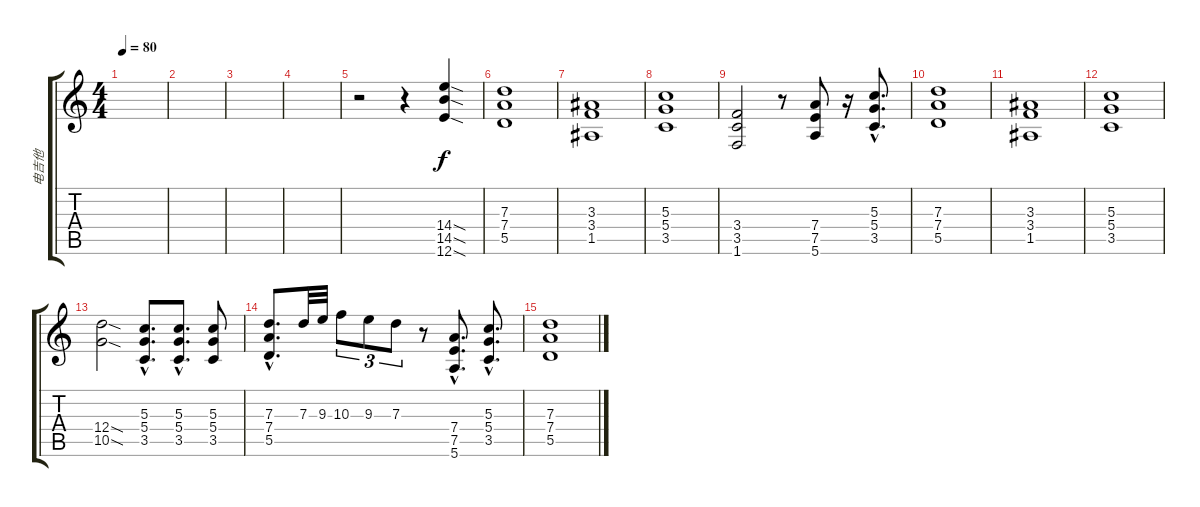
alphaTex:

\track ("电吉他" "电吉他") {instrument overdrivenguitar}
\staff {score tabs}
\tuning (E4 B3 G3 D3 A2 E2) {hide}
\ts (4 4)
\tempo 80
\clef g2
\ks c
|
|
|
|
r.2 r.4 (14.4{sod} 14.5{sod} 12.6{sod}).4 |
(7.3 7.4 5.5).1 |
(3.3 3.4 1.5).1 |
(5.3 5.4 3.5).1 |
(3.4 3.5 1.6).2 r.8 (7.4 7.5 5.6).8 r.16 (5.3{hac} 5.4{hac} 3.5{hac}).8{d} |
(7.3 7.4 5.5).1 |
(3.3 3.4 1.5).1 |
(5.3 5.4 3.5).1 |
(12.4{sod} 10.5{sod}).2 (5.3{hac} 5.4{hac} 3.5{hac}).8{d} (5.3{hac} 5.4{hac} 3.5{hac}).8{d} (5.3 5.4 3.5).8 |
(7.3{hac} 7.4{hac} 5.5{hac}).8{d} 7.3.32 9.3.32 10.3.8{tu (3 2)} 9.3.8{tu (3 2)} 7.3.8{tu (3 2)} r.8 (7.4{hac} 7.5{hac} 5.6{hac}).8{d} (5.3{hac} 5.4{hac} 3.5{hac}).8{d} |
(7.3 7.4 5.5).1
